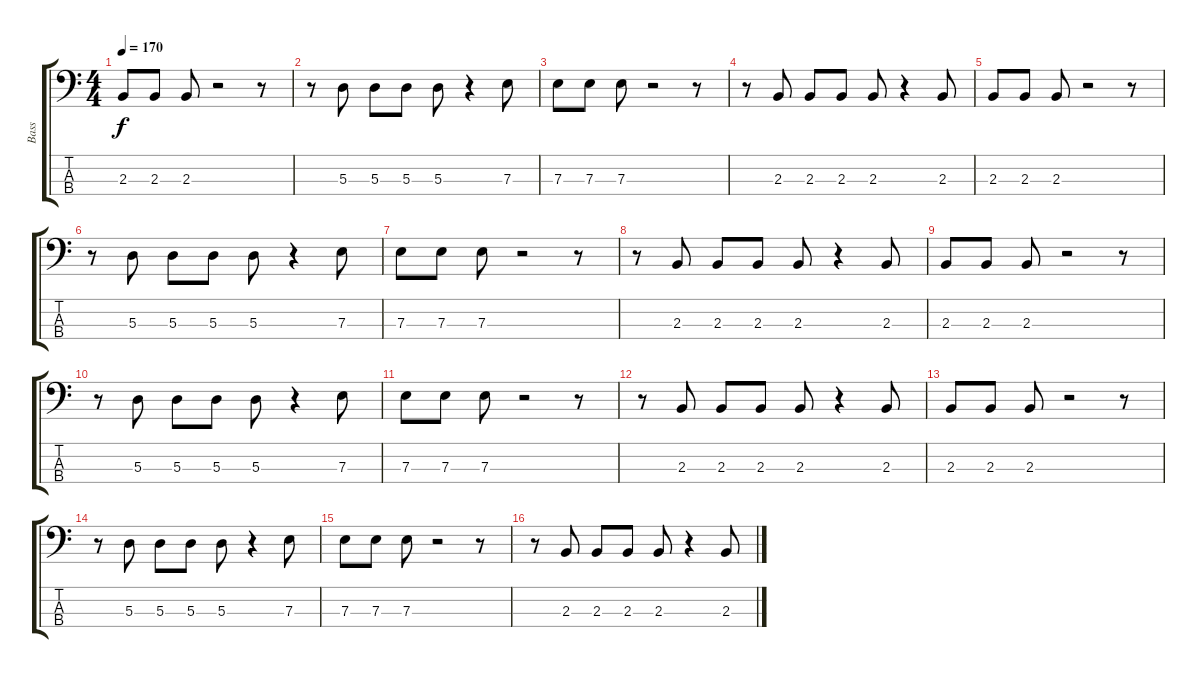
\track ("Bass" "Bass") {instrument electricbasspick}
\staff {score tabs}
\tuning (G2 D2 A1 E1) {hide}
\ts (4 4)
\tempo 170
\clef f4
\ks c
2.3.8{dy f} 2.3.8 2.3.8 r.2 r.8 |
r.8 5.3.8 5.3.8 5.3.8 5.3.8 r.4 7.3.8 |
7.3.8 7.3.8 7.3.8 r.2 r.8 |
r.8 2.3.8 2.3.8 2.3.8 2.3.8 r.4 2.3.8 |
2.3.8 2.3.8 2.3.8 r.2 r.8 |
r.8 5.3.8 5.3.8 5.3.8 5.3.8 r.4 7.3.8 |
7.3.8 7.3.8 7.3.8 r.2 r.8 |
r.8 2.3.8 2.3.8 2.3.8 2.3.8 r.4 2.3.8 |
2.3.8 2.3.8 2.3.8 r.2 r.8 |
r.8 5.3.8 5.3.8 5.3.8 5.3.8 r.4 7.3.8 |
7.3.8 7.3.8 7.3.8 r.2 r.8 |
r.8 2.3.8 2.3.8 2.3.8 2.3.8 r.4 2.3.8 |
2.3.8 2.3.8 2.3.8 r.2 r.8 |
r.8 5.3.8 5.3.8 5.3.8 5.3.8 r.4 7.3.8 |
7.3.8 7.3.8 7.3.8 r.2 r.8 |
r.8 2.3.8 2.3.8 2.3.8 2.3.8 r.4 2.3.8
